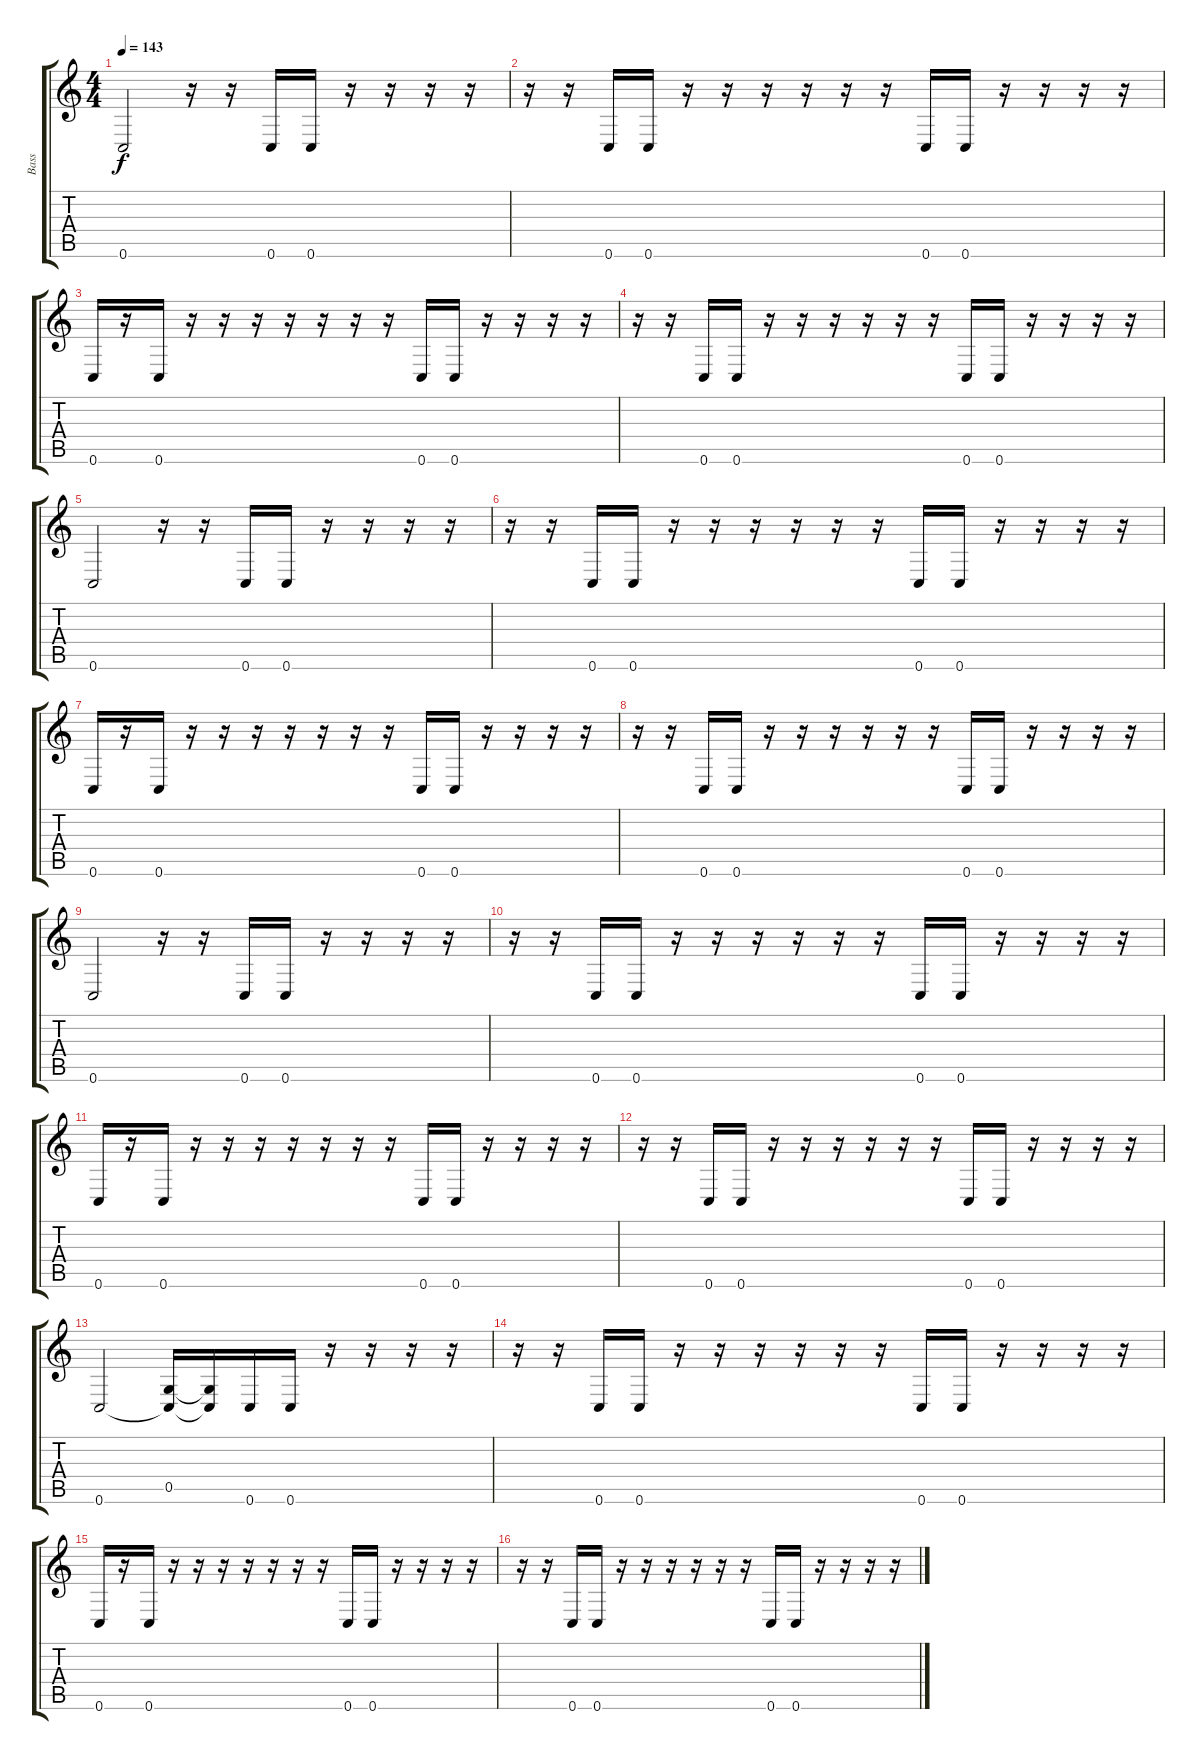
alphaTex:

\track ("Bass" "Bass") {instrument electricbasspick}
\staff {score tabs}
\tuning (D4 A3 F3 C3 G2 C2) {hide}
\ts (4 4)
\tempo 143
\clef g2
\ks c
0.6.2{dy f} r.16 r.16 0.6.16 0.6.16 r.16 r.16 r.16 r.16 |
r.16 r.16 0.6.16 0.6.16 r.16 r.16 r.16 r.16 r.16 r.16 0.6.16 0.6.16 r.16 r.16 r.16 r.16 |
0.6.16 r.16 0.6.16 r.16 r.16 r.16 r.16 r.16 r.16 r.16 0.6.16 0.6.16 r.16 r.16 r.16 r.16 |
r.16 r.16 0.6.16 0.6.16 r.16 r.16 r.16 r.16 r.16 r.16 0.6.16 0.6.16 r.16 r.16 r.16 r.16 |
0.6.2 r.16 r.16 0.6.16 0.6.16 r.16 r.16 r.16 r.16 |
r.16 r.16 0.6.16 0.6.16 r.16 r.16 r.16 r.16 r.16 r.16 0.6.16 0.6.16 r.16 r.16 r.16 r.16 |
0.6.16 r.16 0.6.16 r.16 r.16 r.16 r.16 r.16 r.16 r.16 0.6.16 0.6.16 r.16 r.16 r.16 r.16 |
r.16 r.16 0.6.16 0.6.16 r.16 r.16 r.16 r.16 r.16 r.16 0.6.16 0.6.16 r.16 r.16 r.16 r.16 |
0.6.2 r.16 r.16 0.6.16 0.6.16 r.16 r.16 r.16 r.16 |
r.16 r.16 0.6.16 0.6.16 r.16 r.16 r.16 r.16 r.16 r.16 0.6.16 0.6.16 r.16 r.16 r.16 r.16 |
0.6.16 r.16 0.6.16 r.16 r.16 r.16 r.16 r.16 r.16 r.16 0.6.16 0.6.16 r.16 r.16 r.16 r.16 |
r.16 r.16 0.6.16 0.6.16 r.16 r.16 r.16 r.16 r.16 r.16 0.6.16 0.6.16 r.16 r.16 r.16 r.16 |
0.6.2 (0.5 0.6{t}).16 (0.5{t} 0.6{t}).16 0.6.16 0.6.16 r.16 r.16 r.16 r.16 |
r.16 r.16 0.6.16 0.6.16 r.16 r.16 r.16 r.16 r.16 r.16 0.6.16 0.6.16 r.16 r.16 r.16 r.16 |
0.6.16 r.16 0.6.16 r.16 r.16 r.16 r.16 r.16 r.16 r.16 0.6.16 0.6.16 r.16 r.16 r.16 r.16 |
r.16 r.16 0.6.16 0.6.16 r.16 r.16 r.16 r.16 r.16 r.16 0.6.16 0.6.16 r.16 r.16 r.16 r.16
